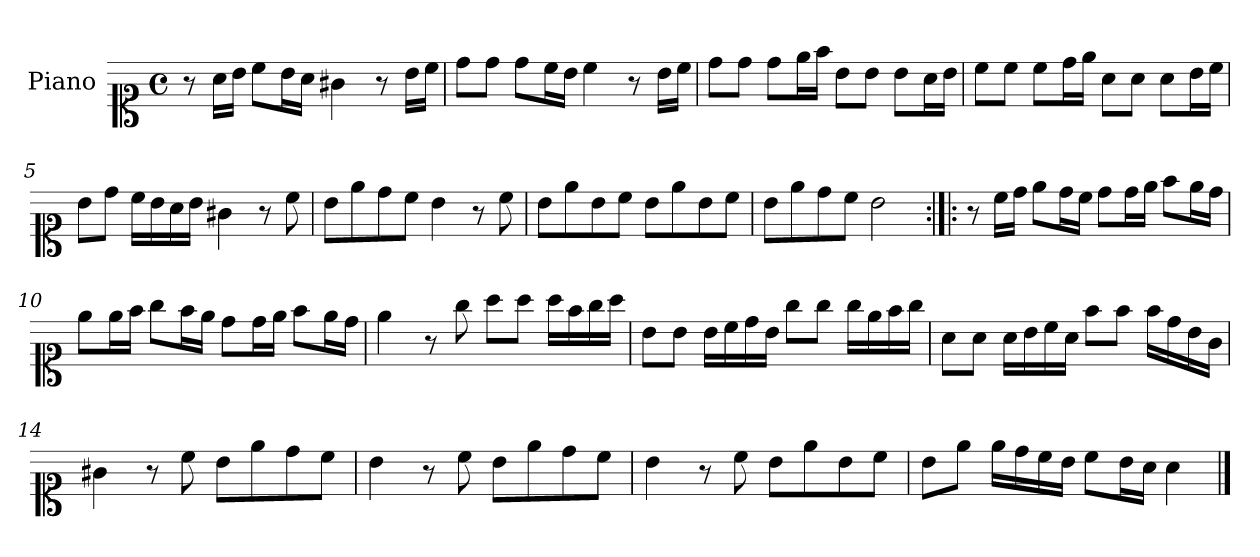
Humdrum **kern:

**kern
*part1
*staff1
*I"Piano
*I'Pno.
*clefC1
*k[]
*M4/4
*met(c)
=1
8r
16a\LL
16b\JJ
8cc\L
16b\L
16a\JJ
4g#X\
8r
16b\LL
16cc\JJ
=2
8dd\L
8dd\J
8dd\L
16cc\L
16b\JJ
4cc\
8r
16b\LL
16cc\JJ
=3
8dd\L
8dd\J
8dd\L
16ee\L
16ff\JJ
8b\L
8b\J
8b\L
16a\L
16b\JJ
=4
8cc\L
8cc\J
8cc\L
16dd\L
16ee\JJ
8a\L
8a\J
8a\L
16b\L
16cc\JJ
=5
8b\L
8dd\J
16cc\LL
16b\
16a\
16b\JJ
4g#X\
8r
8cc\
=6
8b\L
8ee\
8dd\
8cc\J
4b\
8r
8cc\
=7
8b\L
8ee\
8b\
8cc\J
8b\L
8ee\
8b\
8cc\J
=8
8b\L
8ee\
8dd\
8cc\J
2b\
=9:|!|:
8r
16cc\LL
16dd\JJ
8ee\L
16dd\L
16cc\JJ
8dd\L
16dd\L
16ee\JJ
8ff\L
16ee\L
16dd\JJ
=10
8ee\L
16ee\L
16ff\JJ
8gg\L
16ff\L
16ee\JJ
8dd\L
16dd\L
16ee\JJ
8ff\L
16ee\L
16dd\JJ
=11
4ee\
8r
8gg\
8aa\L
8aa\J
16aa\LL
16ff\
16gg\
16aa\JJ
=12
8b\L
8b\J
16b\LL
16cc\
16dd\
16b\JJ
8gg\L
8gg\J
16gg\LL
16ee\
16ff\
16gg\JJ
=13
8a\L
8a\J
16a\LL
16b\
16cc\
16a\JJ
8ff\L
8ff\J
16ff\LL
16dd\
16b\
16g\JJ
=14
4g#X\
8r
8cc\
8b\L
8ee\
8dd\
8cc\J
=15
4b\
8r
8cc\
8b\L
8ee\
8dd\
8cc\J
=16
4b\
8r
8cc\
8b\L
8ee\
8b\
8cc\J
=17
8b\L
8ee\J
16ee\LL
16dd\
16cc\
16b\JJ
8cc\L
16b\L
16a\JJ
4a\
==
*-
